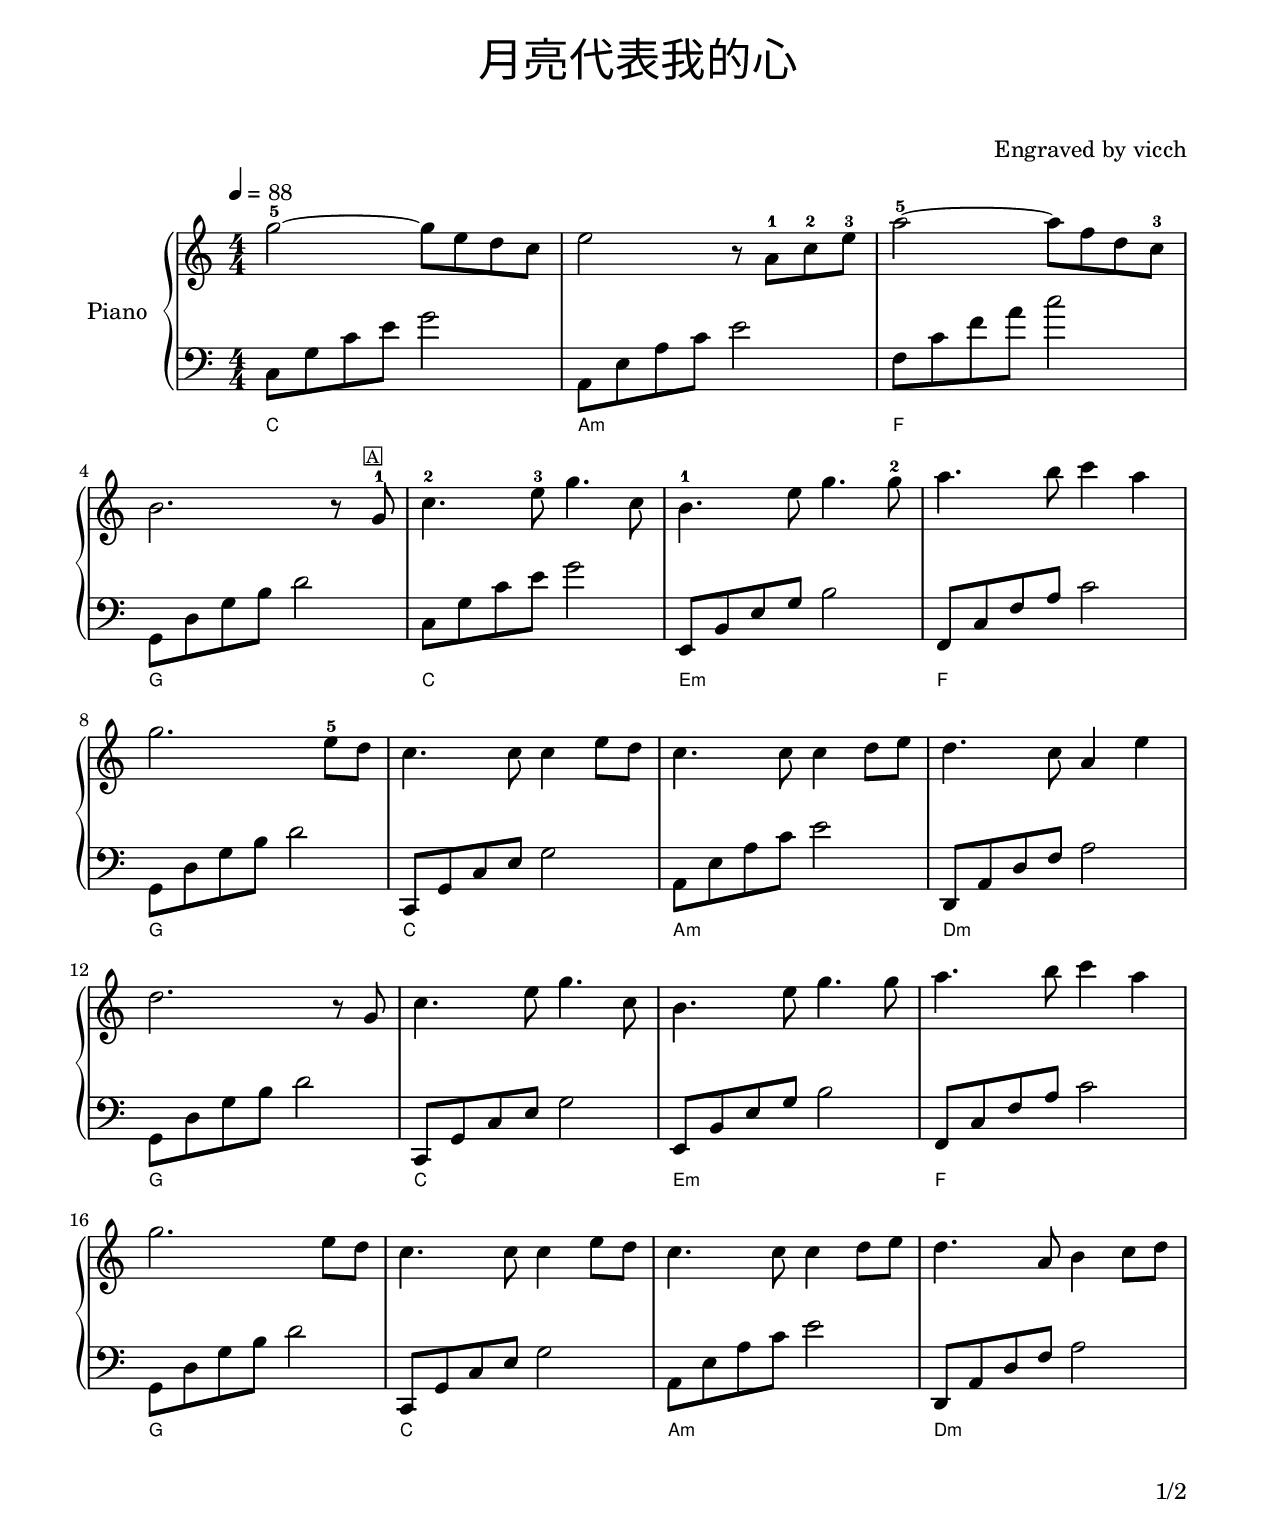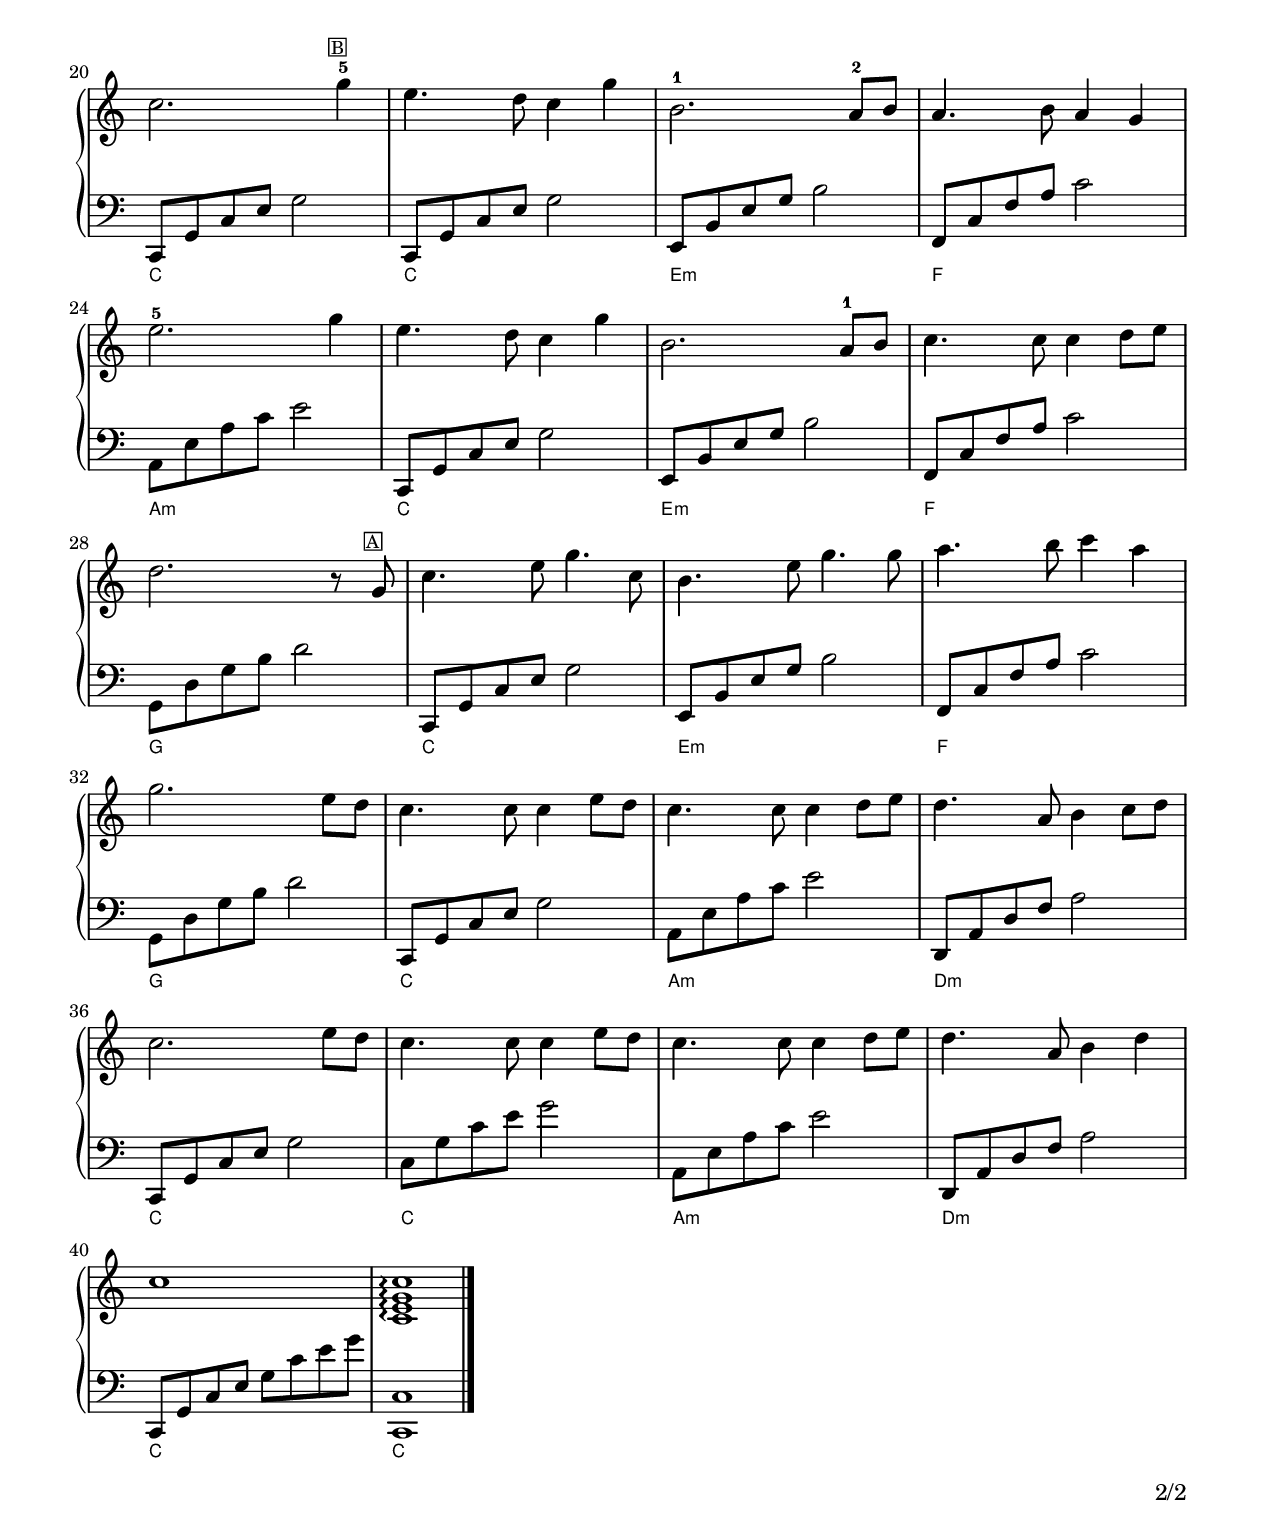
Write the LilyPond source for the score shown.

\version "2.24.3"

#(define title      "月亮代表我的心")
#(define title-font "FangSong")
#(define sequence   "EveryonePiano 248")
#(define total-page 2)

\include "../base.ly"

\paper {
  ragged-last = ##t
}

\markup \vspace #1.5

CI   = { c8  g8  c'8 e'8 g'2  }
CII  = { c,8 g,8 c8  e8  g2   }
DmI  = { d,8 a,8 d8  f8  a2   }
EmI  = { e,8 b,8 e8  g8  b2   }
FI   = { f8  c'8 f'8 a'8 c''2 }
FII  = { f,8 c8  f8  a8  c'2  }
GI   = { g,8 d8  g8  b8  d'2  }
AmI  = { a,8 e8  a8  c'8 e'2  }

\score {
  \new PianoStaff \with {
    instrumentName = "Piano"
  } <<
    \new Staff {
      \tempo 4 = 88
      \clef treble
      \key c \major
      \time 4/4
      
      g''2~^5 g''8 e''8 d''8 c''8 | e''2 r8 a'8^1 c''8^2 e''8^3 | a''2~^5 a''8 f''8 d''8 c''8^3 | \break
      
      b'2.  r8 \A  g'8^1 | c''4.^2 e''8^3 g''4.      c''8 | b'4.^1 e''8 g''4.     g''8^2 | a''4. b''8 c'''4 a''4      | \break
      g''2. e''8^5 d''8  | c''4.   c''8   c''4  e''8 d''8 | c''4.  c''8 c''4 d''8 e''8   | d''4. c''8 a'4   e''4      | \break
      d''2. r8     g'8   | c''4.   e''8   g''4.      c''8 | b'4.   e''8 g''4.     g''8   | a''4. b''8 c'''4 a''4      | \break
      g''2. e''8   d''8  | c''4.   c''8   c''4  e''8 d''8 | c''4.  c''8 c''4 d''8 e''8   | d''4. a'8  b'4   c''8 d''8 | \break
      
      c''2. \B g''4^5 | e''4. d''8 c''4 g''4 | b'2.^1 a'8^2 b'8 | a'4.  b'8  a'4  g'4       | \break \noPageBreak
      e''2.^5  g''4   | e''4. d''8 c''4 g''4 | b'2.   a'8^1 b'8 | c''4. c''8 c''4 d''8 e''8 | \break \noPageBreak
      
      d''2. r8 \A g'8  | c''4. e''8 g''4.      c''8 | b'4.  e''8 g''4.     g''8 | a''4. b''8 c'''4 a''4      | \break \noPageBreak
      g''2. e''8  d''8 | c''4. c''8 c''4  e''8 d''8 | c''4. c''8 c''4 d''8 e''8 | d''4. a'8  b'4   c''8 d''8 | \break \noPageBreak
      c''2. e''8  d''8 | c''4. c''8 c''4  e''8 d''8 | c''4. c''8 c''4 d''8 e''8 | d''4. a'8  b'4   d''4      | \break \noPageBreak
      
      c''1 | <c' e' g' c''>1\arpeggio | \bar "|."
    }
    \new Staff {
      \clef bass
      \key c \major
      \time 4/4
      
      \CI | \AmI | \FI |
      
      \GI | \CI  | \EmI | \FII |
      \GI | \CII | \AmI | \DmI |
      \GI | \CII | \EmI | \FII |
      \GI | \CII | \AmI | \DmI |
      
      \CII | \CII | \EmI | \FII |
      \AmI | \CII | \EmI | \FII |
      
      \GI  | \CII | \EmI | \FII |
      \GI  | \CII | \AmI | \DmI |
      \CII | \CI  | \AmI | \DmI |
      
      c,8 g,8 c8 e8 g8 c'8 e'8 g'8 | <c, c>1 |
    }
    \chords {
      
      c1 | a1:m | f1 |
      
      g1 | c1 | e1:m | f1   |
      g1 | c1 | a1:m | d1:m |
      g1 | c1 | e1:m | f1   |
      g1 | c1 | a1:m | d1:m |
      
      c1   | c1 | e1:m | f1 |
      a1:m | c1 | e1:m | f1 |
      
      g1 | c1 | e1:m | f1   |
      g1 | c1 | a1:m | d1:m |
      c1 | c1 | a1:m | d1:m |
      
      c1 | c1 |
    }
  >>
  \layout {}
  \midi {}
}
